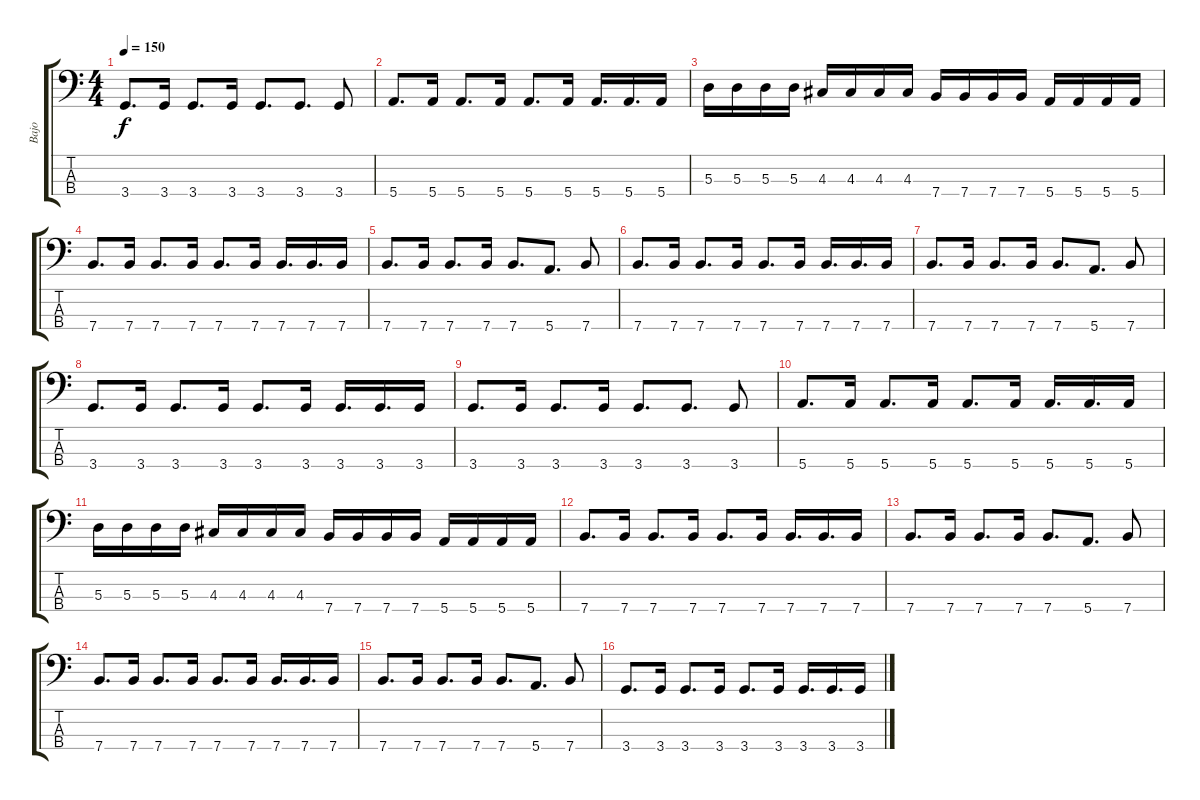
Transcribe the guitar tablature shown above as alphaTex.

\track ("Bajo" "Bajo") {instrument electricbassfinger}
\staff {score tabs}
\tuning (G2 D2 A1 E1) {hide}
\ts (4 4)
\tempo 150
\clef f4
\ks c
3.4.8{d dy f} 3.4.16 3.4.8{d} 3.4.16 3.4.8{d} 3.4.8{d} 3.4.8 |
5.4.8{d} 5.4.16 5.4.8{d} 5.4.16 5.4.8{d} 5.4.16 5.4.16{d} 5.4.16{d} 5.4.16 |
5.3.16 5.3.16 5.3.16 5.3.16 4.3.16 4.3.16 4.3.16 4.3.16 7.4.16 7.4.16 7.4.16 7.4.16 5.4.16 5.4.16 5.4.16 5.4.16 |
7.4.8{d} 7.4.16 7.4.8{d} 7.4.16 7.4.8{d} 7.4.16 7.4.16{d} 7.4.16{d} 7.4.16 |
7.4.8{d} 7.4.16 7.4.8{d} 7.4.16 7.4.8{d} 5.4.8{d} 7.4.8 |
7.4.8{d} 7.4.16 7.4.8{d} 7.4.16 7.4.8{d} 7.4.16 7.4.16{d} 7.4.16{d} 7.4.16 |
7.4.8{d} 7.4.16 7.4.8{d} 7.4.16 7.4.8{d} 5.4.8{d} 7.4.8 |
3.4.8{d} 3.4.16 3.4.8{d} 3.4.16 3.4.8{d} 3.4.16 3.4.16{d} 3.4.16{d} 3.4.16 |
3.4.8{d} 3.4.16 3.4.8{d} 3.4.16 3.4.8{d} 3.4.8{d} 3.4.8 |
5.4.8{d} 5.4.16 5.4.8{d} 5.4.16 5.4.8{d} 5.4.16 5.4.16{d} 5.4.16{d} 5.4.16 |
5.3.16 5.3.16 5.3.16 5.3.16 4.3.16 4.3.16 4.3.16 4.3.16 7.4.16 7.4.16 7.4.16 7.4.16 5.4.16 5.4.16 5.4.16 5.4.16 |
7.4.8{d} 7.4.16 7.4.8{d} 7.4.16 7.4.8{d} 7.4.16 7.4.16{d} 7.4.16{d} 7.4.16 |
7.4.8{d} 7.4.16 7.4.8{d} 7.4.16 7.4.8{d} 5.4.8{d} 7.4.8 |
7.4.8{d} 7.4.16 7.4.8{d} 7.4.16 7.4.8{d} 7.4.16 7.4.16{d} 7.4.16{d} 7.4.16 |
7.4.8{d} 7.4.16 7.4.8{d} 7.4.16 7.4.8{d} 5.4.8{d} 7.4.8 |
3.4.8{d} 3.4.16 3.4.8{d} 3.4.16 3.4.8{d} 3.4.16 3.4.16{d} 3.4.16{d} 3.4.16
